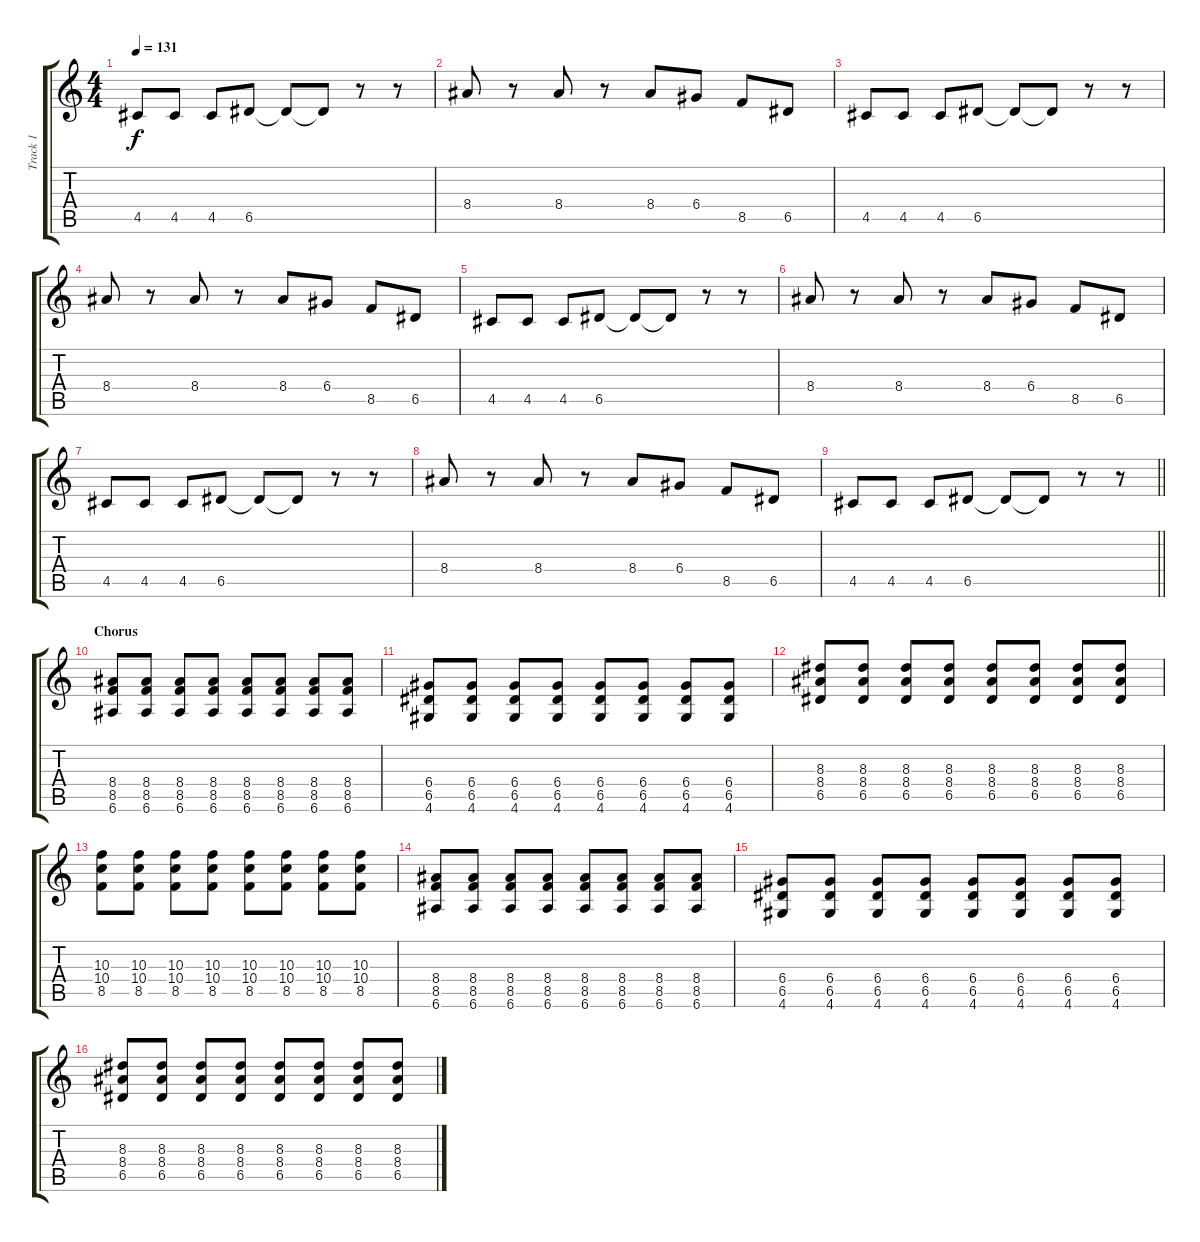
\track ("Track 1" "Track 1") {instrument overdrivenguitar}
\staff {score tabs}
\tuning (E4 B3 G3 D3 A2 E2) {hide}
\ts (4 4)
\tempo 131
\clef g2
\ks c
4.5.8{dy f} 4.5.8 4.5.8 6.5.8 6.5{t}.8 6.5{t}.8 r.8 r.8 |
8.4.8 r.8 8.4.8 r.8 8.4.8 6.4.8 8.5.8 6.5.8 |
4.5.8 4.5.8 4.5.8 6.5.8 6.5{t}.8 6.5{t}.8 r.8 r.8 |
8.4.8 r.8 8.4.8 r.8 8.4.8 6.4.8 8.5.8 6.5.8 |
4.5.8 4.5.8 4.5.8 6.5.8 6.5{t}.8 6.5{t}.8 r.8 r.8 |
8.4.8 r.8 8.4.8 r.8 8.4.8 6.4.8 8.5.8 6.5.8 |
4.5.8 4.5.8 4.5.8 6.5.8 6.5{t}.8 6.5{t}.8 r.8 r.8 |
8.4.8 r.8 8.4.8 r.8 8.4.8 6.4.8 8.5.8 6.5.8 |
\barLineRight lightlight
4.5.8 4.5.8 4.5.8 6.5.8 6.5{t}.8 6.5{t}.8 r.8 r.8 |
\section ("" "Chorus")
(8.4 8.5 6.6).8 (8.4 8.5 6.6).8 (8.4 8.5 6.6).8 (8.4 8.5 6.6).8 (8.4 8.5 6.6).8 (8.4 8.5 6.6).8 (8.4 8.5 6.6).8 (8.4 8.5 6.6).8 |
(6.4 6.5 4.6).8 (6.4 6.5 4.6).8 (6.4 6.5 4.6).8 (6.4 6.5 4.6).8 (6.4 6.5 4.6).8 (6.4 6.5 4.6).8 (6.4 6.5 4.6).8 (6.4 6.5 4.6).8 |
(8.3 8.4 6.5).8 (8.3 8.4 6.5).8 (8.3 8.4 6.5).8 (8.3 8.4 6.5).8 (8.3 8.4 6.5).8 (8.3 8.4 6.5).8 (8.3 8.4 6.5).8 (8.3 8.4 6.5).8 |
(10.3 10.4 8.5).8 (10.3 10.4 8.5).8 (10.3 10.4 8.5).8 (10.3 10.4 8.5).8 (10.3 10.4 8.5).8 (10.3 10.4 8.5).8 (10.3 10.4 8.5).8 (10.3 10.4 8.5).8 |
(8.4 8.5 6.6).8 (8.4 8.5 6.6).8 (8.4 8.5 6.6).8 (8.4 8.5 6.6).8 (8.4 8.5 6.6).8 (8.4 8.5 6.6).8 (8.4 8.5 6.6).8 (8.4 8.5 6.6).8 |
(6.4 6.5 4.6).8 (6.4 6.5 4.6).8 (6.4 6.5 4.6).8 (6.4 6.5 4.6).8 (6.4 6.5 4.6).8 (6.4 6.5 4.6).8 (6.4 6.5 4.6).8 (6.4 6.5 4.6).8 |
(8.3 8.4 6.5).8 (8.3 8.4 6.5).8 (8.3 8.4 6.5).8 (8.3 8.4 6.5).8 (8.3 8.4 6.5).8 (8.3 8.4 6.5).8 (8.3 8.4 6.5).8 (8.3 8.4 6.5).8
